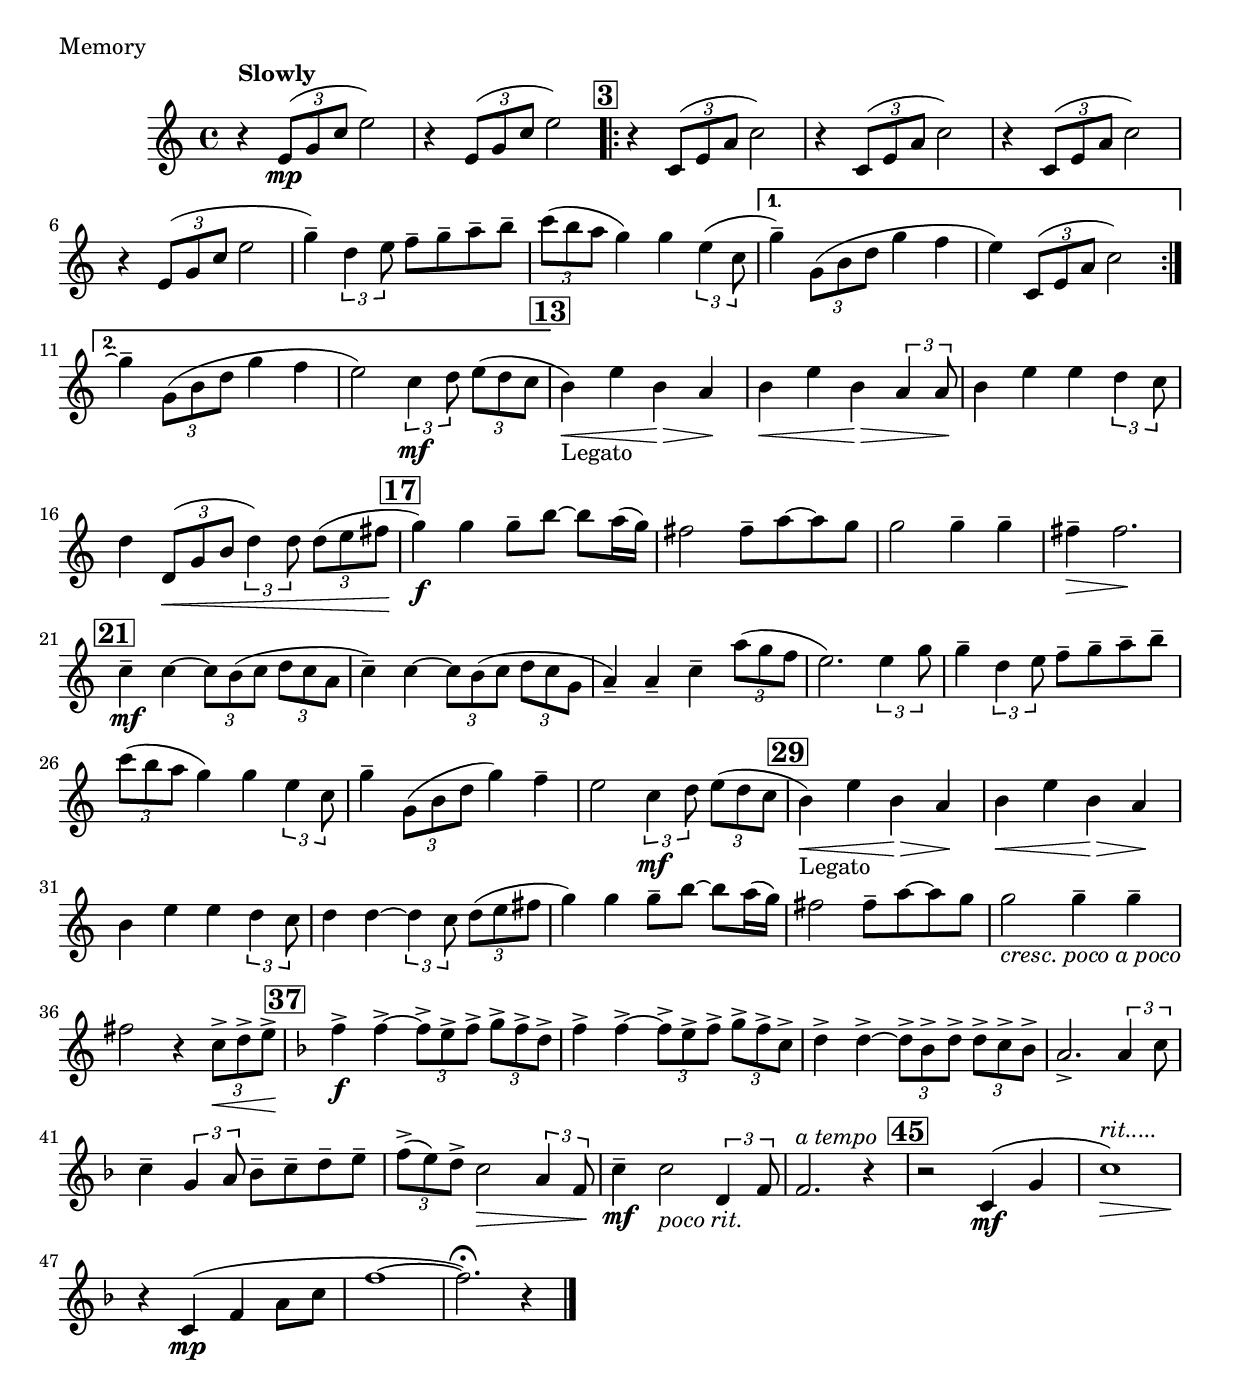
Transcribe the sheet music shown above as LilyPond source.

\version "2.18.0"
% When ready to include in collection: 1. Comment out paper.
% 				       2. Create include file of relative and
%					  header.
%Comment out from here
%{
#(set-default-paper-size "a5" 'landscape)
%#(set-default-paper-size "a4" 'portrait)
#(set-global-staff-size 15) % set staff-size when ready to print

\include "Marsch_format.ly"

%...to here
%}
  \score {

    % Svenska Polisens Marscher: 1. Title    
    \relative c'' { 
    	    \key c \major \time 4/4 
    	    \compressFullBarRests
    	    \set Score.markFormatter = #format-mark-box-letters
    	    \set Score.markFormatter = #format-mark-box-numbers
%    	    \override TupletBracket #'bracket-visibility = ##t
    	    r4^\markup {\bold {Slowly}} \times 2/3 { e,8\mp (g c } e2)
    	    r4 \times 2/3 { e,8 (g c } e2) 
    	    
%Rehearsal mark 3
	\mark 3
    	\repeat volta 2 {
    		\repeat unfold 3 { r4 \times 2/3 { c,8 (e a } c2)}
    		r4 \times 2/3 { e,8 (g c } e2 |g4--) \times 2/3 { d4 e8} 
    		f-- g-- a-- b-- |\times 2/3 { c8 (b a } g4) g 
    		\times 2/3 { e4 (c8} 
    	}
    	\alternative {
  		{g'4--) \times 2/3 {g,8 (b d} g4 f 
  		 e) \times 2/3 { c,8 (e a } c2) }
  		{g'4--\repeatTie \times 2/3 {g,8 (b d} g4 f 
  		e2) \times 2/3 {c4\mf d8} \times 2/3 {e8 (d c} }
        }
        
%Rehearsal mark 13
	\mark 13        
        b4\<)_\markup {Legato} e b\> a\! |b4\< e b\> \times 2/3 {a4 a8\!} 
        b4 e e \times 2/3 {d4 c8} |d4 \times 2/3 {d,8\< (g b} 
        \times 2/3 { d4) d8} \times 2/3 {d8 (e fis\!} 
        
%Rehearsal mark 17
	\mark 17                
        g4\f) g g8-- b~ b a16 (g) |fis2 fis8-- a~ a g |g2 g4-- g-- 
        fis--\> fis2.\!
        
%Rehearsal mark 21
	\mark 21                
	c4--\mf c~ \times 2/3 {c8 b (c} \times 2/3 {d8 c a} 
    	c4--) c~ \times 2/3 {c8 b (c} \times 2/3 {d8 c g} 
    	a4--) a-- c-- \times 2/3 {a'8 (g f} |e2.) \times 2/3 {e4 g8}
    	g4-- \times 2/3 {d4 e8} f-- g-- a-- b-- |\times 2/3 {c8 (b a} g4) g
    	\times 2/3 {e4 c8} |g'4-- \times 2/3 {g,8 (b d} g4) f-- 
    	e2 \times 2/3 {c4\mf d8} \times 2/3 {e8 (d c} 

%Rehearsal mark 29
	\mark 29                
	b4\<)_\markup {Legato} e b\> a\! |b4\< e b\> a\! 
	b4 e e \times 2/3 {d4 c8} |d4 d~ \times 2/3 {d4 c8} 
	\times 2/3 {d8 (e fis} |g4)  g g8-- b~ b a16 (g) |fis2 fis8-- a~ a g 
	g2_\markup {\italic {cresc. poco a poco}} g4-- g-- 
	fis2 r4 \times 2/3 {c8->\< d-> e->\!}
	
%Rehearsal mark 37
	\mark 37                
	\key f \major
	f4->\f f~-> \times 2/3 {f8-> e-> f->} \times 2/3 {g8-> f-> d->}
	f4-> f~-> \times 2/3 {f8-> e-> f->} \times 2/3 {g8-> f-> c->}
	d4-> d~-> \times 2/3 {d8-> bes-> d->} \times 2/3 {d8-> c-> bes->}
	a2.-> \times 2/3 {a4 c8} c4-- \times 2/3 {g4 a8} bes-- c-- d-- e--
	\times 2/3 {f8-> (e) d->} c2\> \times 2/3 {a4 f8\!} 
	c'4--\mf c2_\markup {\italic {poco rit.}} \times 2/3 {d,4 f8}
	f2.^\markup {\italic {a tempo}} r4
	
%Rehearsal mark 45
	\mark 45                
	r2 c4\mf (g' |c1)\>^\markup {\italic {rit.....}} 
	r4\! c,\mp (f a8 c |f1~ |f2.)\fermata r4
	\bar "|."
	
    }%end relative
    \header {
    	    piece = "Memory"
    	    composer = "Andrew Lloyd Webber"
    	}
    	\layout {ragged-last = ##t
    	}
  }%end score
